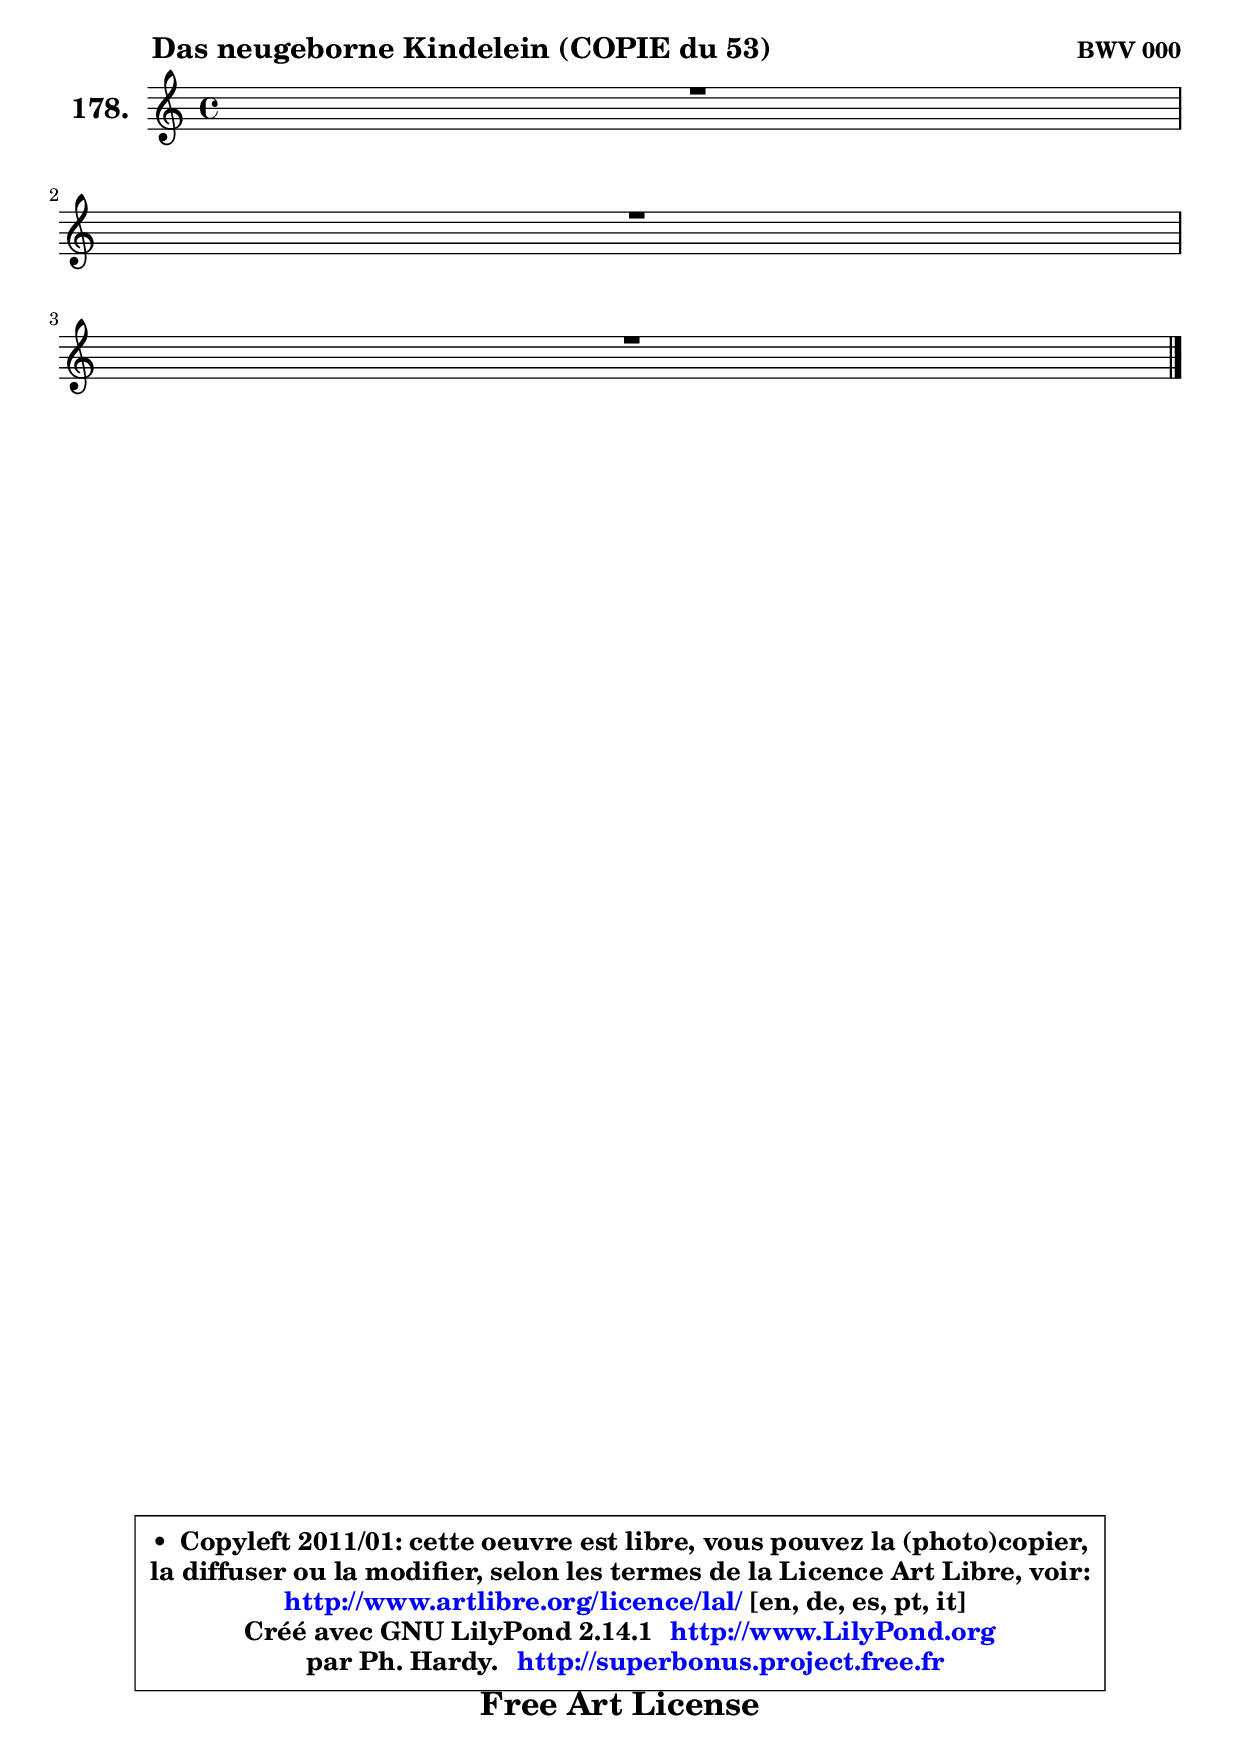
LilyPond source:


\version "2.14.1"

    \paper {
%	system-system-spacing #'padding = #0.1
%	score-system-spacing #'padding = #0.1
%	ragged-bottom = ##f
%	ragged-last-bottom = ##f
	}

    \header {
      opus = \markup { \bold "BWV 000" }
      piece = \markup { \hspace #9 \fontsize #2 \bold "Das neugeborne Kindelein (COPIE du 53)" }
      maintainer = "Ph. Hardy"
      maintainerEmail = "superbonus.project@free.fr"
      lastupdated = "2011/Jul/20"
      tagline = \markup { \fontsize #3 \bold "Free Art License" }
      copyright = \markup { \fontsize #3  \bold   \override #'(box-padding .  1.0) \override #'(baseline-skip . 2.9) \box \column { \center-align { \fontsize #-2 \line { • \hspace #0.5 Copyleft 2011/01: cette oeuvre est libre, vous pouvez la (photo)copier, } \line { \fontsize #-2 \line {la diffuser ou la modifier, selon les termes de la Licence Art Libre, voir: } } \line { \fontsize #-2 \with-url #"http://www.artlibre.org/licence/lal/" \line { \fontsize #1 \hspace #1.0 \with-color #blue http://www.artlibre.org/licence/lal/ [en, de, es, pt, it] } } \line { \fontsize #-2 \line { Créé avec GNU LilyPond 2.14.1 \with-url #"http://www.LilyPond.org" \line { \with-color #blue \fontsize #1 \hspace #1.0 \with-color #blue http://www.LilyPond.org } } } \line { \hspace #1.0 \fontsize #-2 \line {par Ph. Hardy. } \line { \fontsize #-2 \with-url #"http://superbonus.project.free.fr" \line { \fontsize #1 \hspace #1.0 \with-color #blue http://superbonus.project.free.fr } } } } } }

	  }

  guidemidi = {
	\tempo 4 = 78

	}

  upper = {
	\time 4/4
	\key c \major
	\clef treble
	\voiceOne
	<< { 
	% SOPRANO
	\set Voice.midiInstrument = "acoustic grand"
	\relative c' {
	R1 |
\break
	R1 |
\break
	R1 |
        \bar "|."
	} % fin de relative
	}

%	\context Voice="1" { \voiceTwo 
%	% ALTO
%	\set Voice.midiInstrument = "acoustic grand"
%	\relative c' {
%	
%        \bar "|."
%	} % fin de relative
%	\oneVoice
%	} >>
 >>
	}

    lower = {
	\time 4/4
	\key c \major
	\clef bass
	\voiceOne
	<< { 
	% TENOR
	\set Voice.midiInstrument = "acoustic grand"
	\relative c' {
	R1 |
\break
	R1 |
\break
	R1 |
        \bar "|."
	} % fin de relative
	}
	\context Voice="1" { \voiceTwo 
	% BASS
	\set Voice.midiInstrument = "acoustic grand"
	\relative c {
        
        \bar "|."
	} % fin de relative
	\oneVoice
	} >>
	}


    \score { 

	\new PianoStaff <<
	\set PianoStaff.instrumentName = \markup { \bold \huge "178." }
	\new Staff = "upper" \upper
%	\new Staff = "lower" \lower
	>>

    \layout {
%	ragged-last = ##f
	   }

         } % fin de score

  \score {
\unfoldRepeats { << \guidemidi \upper >> }
    \midi {
    \context {
     \Staff
      \remove "Staff_performer"
               }

     \context {
      \Voice
       \consists "Staff_performer"
                }

     \context { 
      \Score
      tempoWholesPerMinute = #(ly:make-moment 78 4)
		}
	    }
	}


